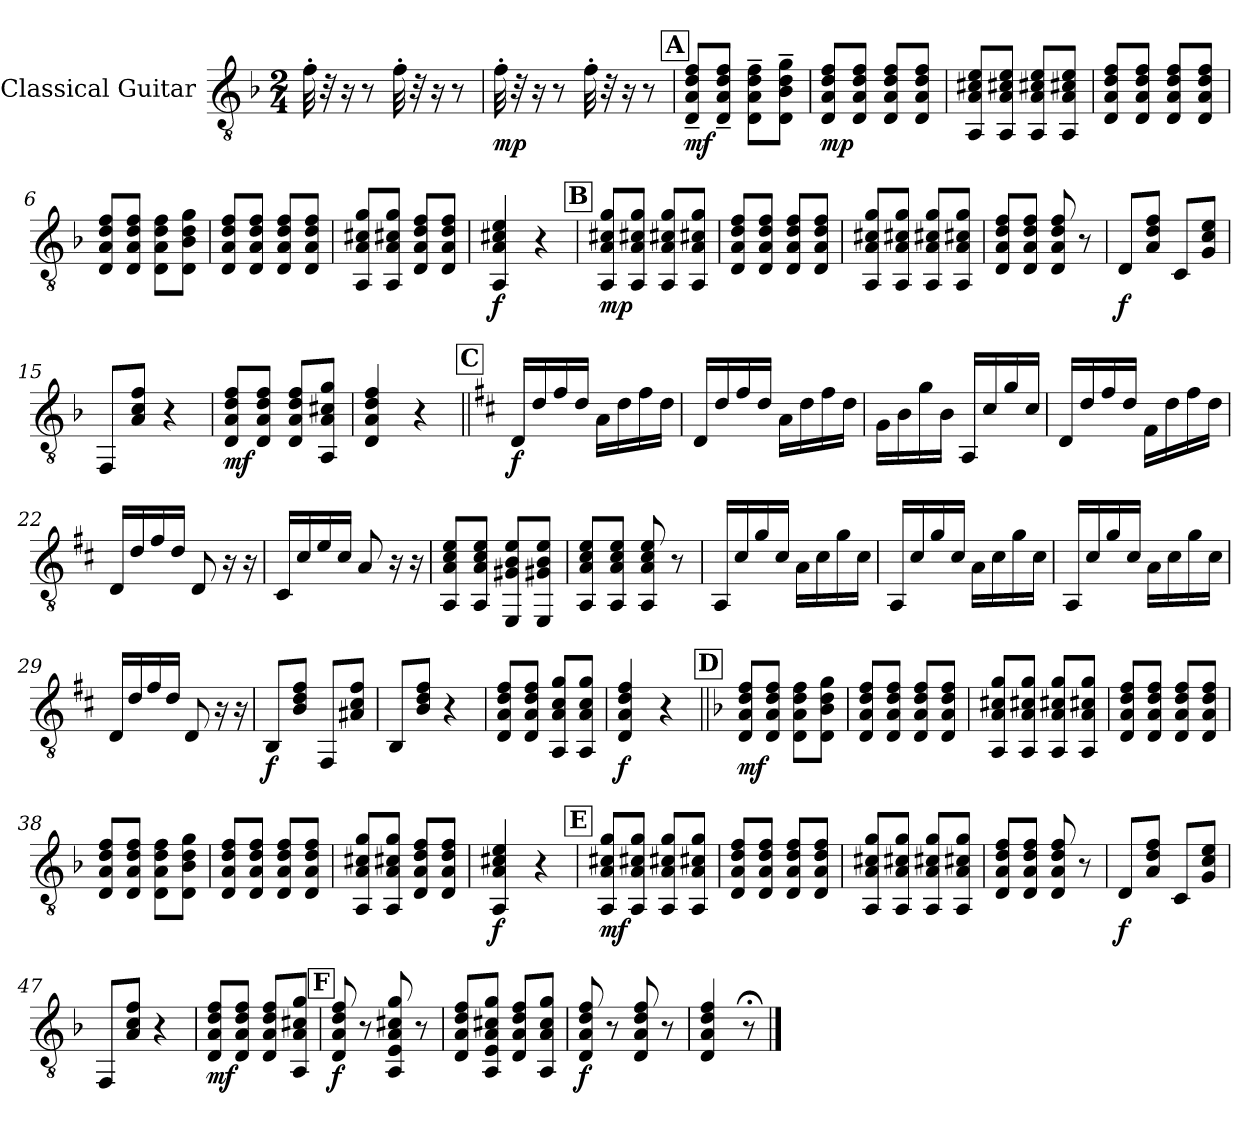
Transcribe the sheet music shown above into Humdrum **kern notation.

**kern	**dynam
*part1	*part1
*staff1	*staff1
*I"Classical Guitar	*
*I'Guit.	*
*clefGv2	*
*k[b-]	*
*M2/4	*
*MM50	*
=1	=1
32f'\	.
32r	.
16r	.
8r	.
32f'\	.
32r	.
16r	.
8r	.
=1X1	=1X1
!	!LO:DY:b
32f'\	mp
32r	.
16r	.
8r	.
32f'\	.
32r	.
16r	.
*MM50	*
8r	.
!!LO:REH:place=s1:a:B:fs=14:t=A
=2	=2
!	!LO:DY:b
8D/~ 8A/~ 8d/~ 8f/~L	mf
8D/~ 8A/~ 8d/~ 8f/~J	.
8D\~ 8A\~ 8d\~ 8f\~L	.
8D\~ 8B-\~ 8d\~ 8g\~J	.
=3	=3
*MM76	*
!	!LO:DY:b
8D/ 8A/ 8d/ 8f/L	mp
8D/ 8A/ 8d/ 8f/J	.
8D/ 8A/ 8d/ 8f/L	.
8D/ 8A/ 8d/ 8f/J	.
=4	=4
8AA/ 8A/ 8c#X/ 8e/L	.
8AA/ 8A/ 8c#X/ 8e/J	.
8AA/ 8A/ 8c#X/ 8e/L	.
8AA/ 8A/ 8c#X/ 8e/J	.
=5	=5
8D/ 8A/ 8d/ 8f/L	.
8D/ 8A/ 8d/ 8f/J	.
8D/ 8A/ 8d/ 8f/L	.
*MM50	*
8D/ 8A/ 8d/ 8f/J	.
=6	=6
8D/ 8A/ 8d/ 8f/L	.
8D/ 8A/ 8d/ 8f/J	.
8D\ 8A\ 8d\ 8f\L	.
8D\ 8B-\ 8d\ 8g\J	.
!!LO:LB:g=z
=7	=7
*MM76	*
8D/ 8A/ 8d/ 8f/L	.
8D/ 8A/ 8d/ 8f/J	.
8D/ 8A/ 8d/ 8f/L	.
8D/ 8A/ 8d/ 8f/J	.
=8	=8
8AA/ 8A/ 8c#X/ 8g/L	.
8AA/ 8A/ 8c#X/ 8g/J	.
8D/ 8A/ 8d/ 8f/L	.
8D/ 8A/ 8d/ 8f/J	.
=9	=9
!	!LO:DY:b
4AA/ 4A/ 4c#X/ 4e/	f
4r	.
!!LO:REH:place=s1:a:B:fs=14:t=B
=10	=10
!	!LO:DY:b
8AA/ 8A/ 8c#X/ 8g/L	mp
8AA/ 8A/ 8c#X/ 8g/J	.
8AA/ 8A/ 8c#X/ 8g/L	.
8AA/ 8A/ 8c#X/ 8g/J	.
=11	=11
8D/ 8A/ 8d/ 8f/L	.
8D/ 8A/ 8d/ 8f/J	.
8D/ 8A/ 8d/ 8f/L	.
8D/ 8A/ 8d/ 8f/J	.
=12	=12
8AA/ 8A/ 8c#X/ 8g/L	.
8AA/ 8A/ 8c#X/ 8g/J	.
8AA/ 8A/ 8c#X/ 8g/L	.
8AA/ 8A/ 8c#X/ 8g/J	.
=13	=13
8D/ 8A/ 8d/ 8f/L	.
8D/ 8A/ 8d/ 8f/J	.
8D/ 8A/ 8d/ 8f/	.
8r	.
=14	=14
!	!LO:DY:b
8D/L	f
8A/ 8d/ 8f/J	.
8C/L	.
8G/ 8c/ 8e/J	.
=15	=15
8FF/L	.
8A/ 8c/ 8f/J	.
4r	.
!!LO:LB:g=z
=16	=16
!	!LO:DY:b
8D/ 8A/ 8d/ 8f/L	mf
8D/ 8A/ 8d/ 8f/J	.
8D/ 8A/ 8d/ 8f/L	.
8AA/ 8A/ 8c#X/ 8g/J	.
=17	=17
4D/ 4A/ 4d/ 4f/	.
4r	.
!!LO:REH:place=s1:a:B:fs=14:t=C
=18||	=18||
*k[f#c#]	*
!	!LO:DY:b
16D/LL	f
16d/	.
16f#/	.
16d/JJ	.
16A\LL	.
16d\	.
16f#\	.
16d\JJ	.
=19	=19
16D/LL	.
16d/	.
16f#/	.
16d/JJ	.
16A\LL	.
16d\	.
16f#\	.
16d\JJ	.
=20	=20
16G\LL	.
16B\	.
16g\	.
16B\JJ	.
16AA/LL	.
16c#/	.
16g/	.
16c#/JJ	.
=21	=21
16D/LL	.
16d/	.
16f#/	.
16d/JJ	.
16F#\LL	.
16d\	.
16f#\	.
16d\JJ	.
!!LO:LB:g=z
=22	=22
16D/LL	.
16d/	.
16f#/	.
16d/JJ	.
8D/	.
16r	.
16r	.
=23	=23
16C#/LL	.
16c#/	.
16e/	.
16c#/JJ	.
8A/	.
16r	.
16r	.
=24	=24
8AA/ 8A/ 8c#/ 8e/L	.
8AA/ 8A/ 8c#/ 8e/J	.
8EE/ 8G#X/ 8B/ 8e/L	.
8EE/ 8G#X/ 8B/ 8e/J	.
=25	=25
8AA/ 8A/ 8c#/ 8e/L	.
8AA/ 8A/ 8c#/ 8e/J	.
8AA/ 8A/ 8c#/ 8e/	.
8r	.
=26	=26
16AA/LL	.
16c#/	.
16g/	.
16c#/JJ	.
16A\LL	.
16c#\	.
16g\	.
16c#\JJ	.
=27	=27
16AA/LL	.
16c#/	.
16g/	.
16c#/JJ	.
16A\LL	.
16c#\	.
16g\	.
16c#\JJ	.
!!LO:LB:g=z
=28	=28
16AA/LL	.
16c#/	.
16g/	.
16c#/JJ	.
16A\LL	.
16c#\	.
16g\	.
16c#\JJ	.
=29	=29
16D/LL	.
16d/	.
16f#/	.
16d/JJ	.
8D/	.
16r	.
16r	.
=30	=30
!	!LO:DY:b
8BB/L	f
8B/ 8d/ 8f#/J	.
8FF#/L	.
8A#X/ 8c#/ 8f#/J	.
=31	=31
8BB/L	.
8B/ 8d/ 8f#/J	.
4r	.
=32	=32
8D/ 8A/ 8d/ 8f#/L	.
8D/ 8A/ 8d/ 8f#/J	.
8AA/ 8A/ 8c#/ 8g/L	.
8AA/ 8A/ 8c#/ 8g/J	.
=33	=33
!	!LO:DY:b
4D/ 4A/ 4d/ 4f#/	f
4r	.
!!LO:REH:place=s1:a:B:fs=14:t=D
=34||	=34||
*k[b-]	*
!	!LO:DY:b
8D/ 8A/ 8d/ 8f/L	mf
8D/ 8A/ 8d/ 8f/J	.
8D\ 8A\ 8d\ 8f\L	.
8D\ 8B-\ 8d\ 8g\J	.
=35	=35
8D/ 8A/ 8d/ 8f/L	.
8D/ 8A/ 8d/ 8f/J	.
8D/ 8A/ 8d/ 8f/L	.
8D/ 8A/ 8d/ 8f/J	.
!!LO:LB:g=z
=36	=36
8AA/ 8A/ 8c#X/ 8g/L	.
8AA/ 8A/ 8c#X/ 8g/J	.
8AA/ 8A/ 8c#X/ 8g/L	.
8AA/ 8A/ 8c#X/ 8g/J	.
=37	=37
8D/ 8A/ 8d/ 8f/L	.
8D/ 8A/ 8d/ 8f/J	.
8D/ 8A/ 8d/ 8f/L	.
8D/ 8A/ 8d/ 8f/J	.
=38	=38
8D/ 8A/ 8d/ 8f/L	.
8D/ 8A/ 8d/ 8f/J	.
8D\ 8A\ 8d\ 8f\L	.
8D\ 8B-\ 8d\ 8g\J	.
=39	=39
8D/ 8A/ 8d/ 8f/L	.
8D/ 8A/ 8d/ 8f/J	.
8D/ 8A/ 8d/ 8f/L	.
8D/ 8A/ 8d/ 8f/J	.
=40	=40
8AA/ 8A/ 8c#X/ 8g/L	.
8AA/ 8A/ 8c#X/ 8g/J	.
8D/ 8A/ 8d/ 8f/L	.
8D/ 8A/ 8d/ 8f/J	.
=41	=41
!	!LO:DY:b
4AA/ 4A/ 4c#X/ 4e/	f
4r	.
!!LO:REH:place=s1:a:B:fs=14:t=E
=42	=42
!	!LO:DY:b
8AA/ 8A/ 8c#X/ 8g/L	mf
8AA/ 8A/ 8c#X/ 8g/J	.
8AA/ 8A/ 8c#X/ 8g/L	.
8AA/ 8A/ 8c#X/ 8g/J	.
=43	=43
8D/ 8A/ 8d/ 8f/L	.
8D/ 8A/ 8d/ 8f/J	.
8D/ 8A/ 8d/ 8f/L	.
8D/ 8A/ 8d/ 8f/J	.
!!LO:LB:g=z
=44	=44
8AA/ 8A/ 8c#X/ 8g/L	.
8AA/ 8A/ 8c#X/ 8g/J	.
8AA/ 8A/ 8c#X/ 8g/L	.
8AA/ 8A/ 8c#X/ 8g/J	.
=45	=45
8D/ 8A/ 8d/ 8f/L	.
8D/ 8A/ 8d/ 8f/J	.
8D/ 8A/ 8d/ 8f/	.
8r	.
=46	=46
!	!LO:DY:b
8D/L	f
8A/ 8d/ 8f/J	.
8C/L	.
8G/ 8c/ 8e/J	.
=47	=47
8FF/L	.
8A/ 8c/ 8f/J	.
4r	.
=48	=48
!	!LO:DY:b
8D/ 8A/ 8d/ 8f/L	mf
8D/ 8A/ 8d/ 8f/J	.
8D/ 8A/ 8d/ 8f/L	.
8AA/ 8A/ 8c#X/ 8g/J	.
!!LO:REH:place=s1:a:B:fs=14:t=F
=49	=49
!	!LO:DY:b
8D/ 8A/ 8d/ 8f/	f
8r	.
8AA/ 8E/ 8A/ 8c#X/ 8g/	.
8r	.
=50	=50
8D/ 8A/ 8d/ 8f/L	.
8AA/ 8E/ 8A/ 8c#X/ 8g/J	.
8D/ 8A/ 8d/ 8f/L	.
8AA/ 8A/ 8c#/ 8g/J	.
=51	=51
!	!LO:DY:b
8D/ 8A/ 8d/ 8f/	f
8r	.
8D/ 8A/ 8d/ 8f/	.
8r	.
!!LO:LB:g=z
=52	=52
4D/ 4A/ 4d/ 4f/	.
8r;<	.
==	==
*-	*-
